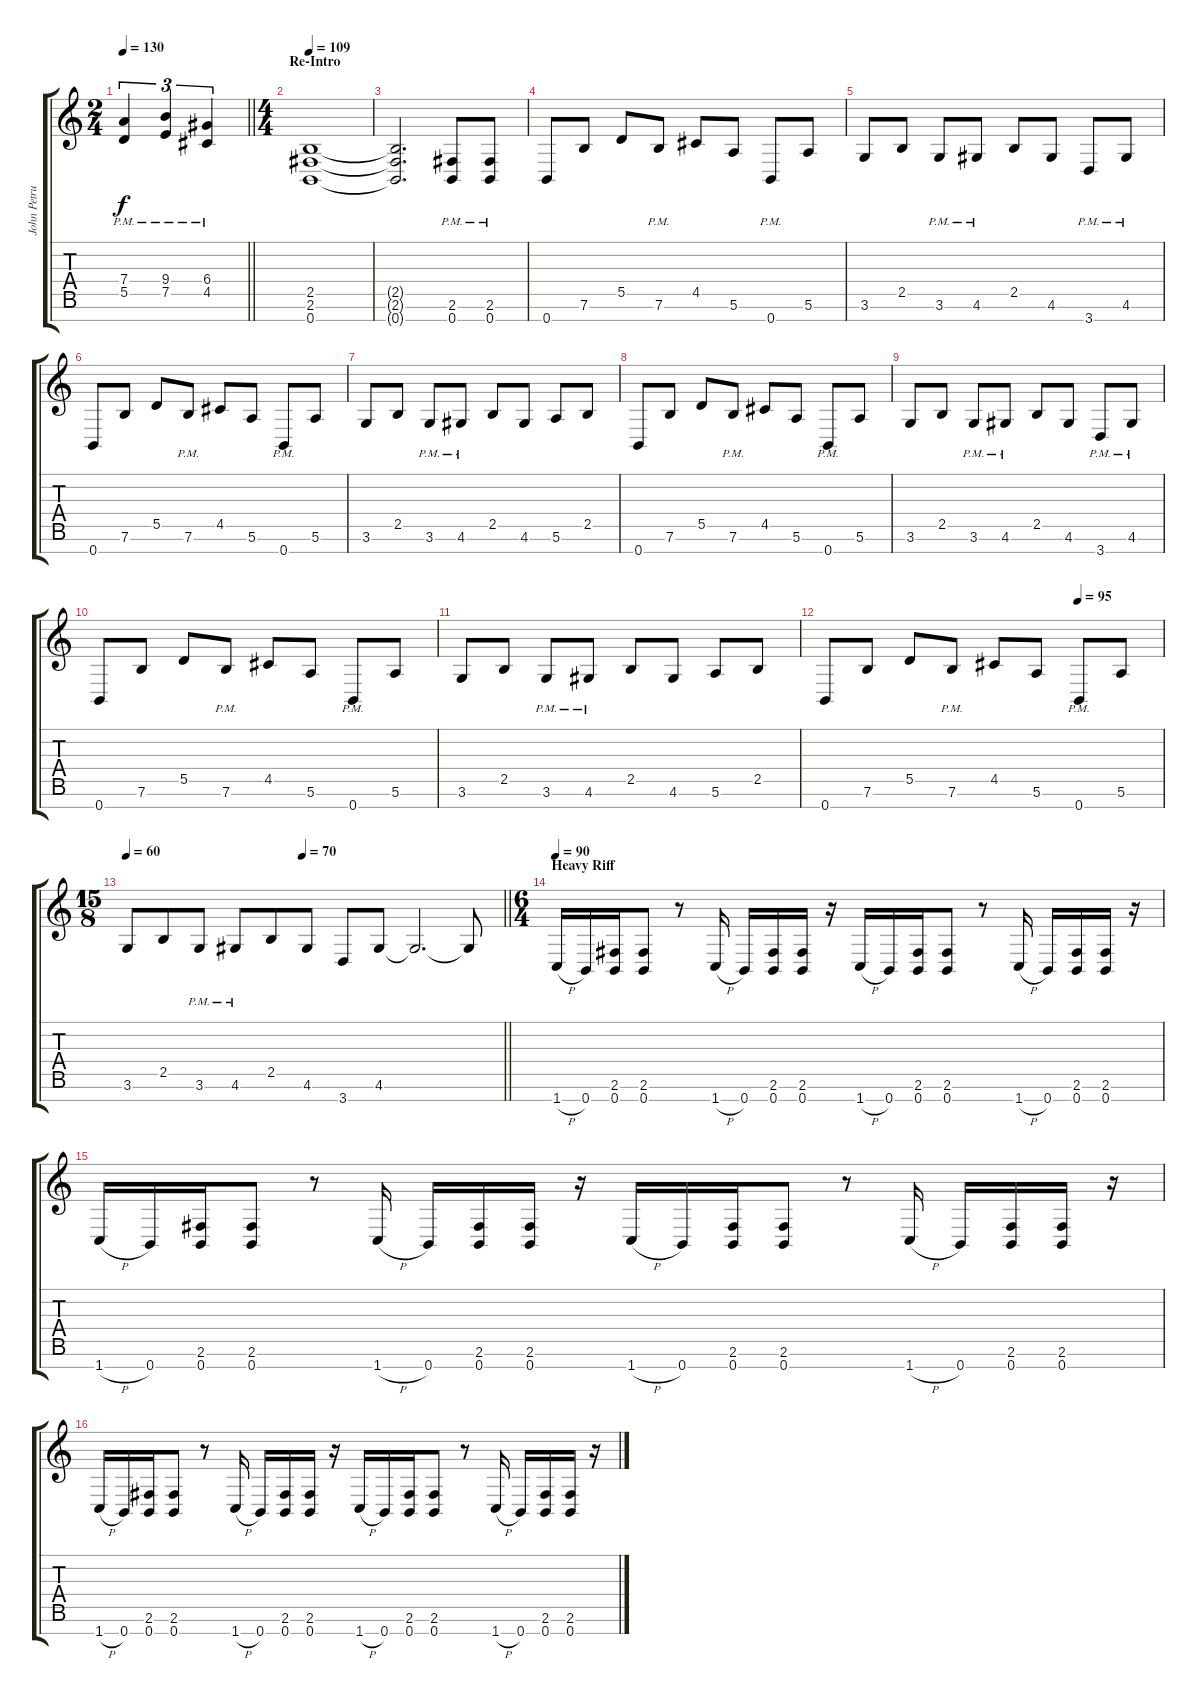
\track ("John Petrucci" "John Petru") {instrument distortionguitar}
\staff {score tabs}
\tuning (E4 B3 G3 D3 A2 E2 B1) {hide}
\ts (2 4)
\tempo 130
\clef g2
\barLineRight lightlight
\ks c
(7.4{pm} 5.5{pm}).4{tu (3 2) dy f} (9.4{pm} 7.5{pm}).4{tu (3 2)} (6.4{pm} 4.5{pm}).4{tu (3 2)} |
\ts (4 4)
\section ("" "Re-Intro")
\tempo 109
(2.5 2.6 0.7).1{balance 8} |
(2.5{t} 2.6{t} 0.7{t}).2{d} (2.6{pm} 0.7{pm}).8 (2.6{pm} 0.7{pm}).8 |
0.7.8 7.6.8 5.5.8 7.6{pm}.8 4.5.8 5.6.8 0.7{pm}.8 5.6.8 |
3.6.8 2.5.8 3.6{pm}.8 4.6{pm}.8 2.5.8 4.6.8 3.7{pm}.8 4.6{pm}.8 |
0.7.8 7.6.8 5.5.8 7.6{pm}.8 4.5.8 5.6.8 0.7{pm}.8 5.6.8 |
3.6.8 2.5.8 3.6{pm}.8 4.6{pm}.8 2.5.8 4.6.8 5.6.8 2.5.8 |
0.7.8 7.6.8 5.5.8 7.6{pm}.8 4.5.8 5.6.8 0.7{pm}.8 5.6.8 |
3.6.8 2.5.8 3.6{pm}.8 4.6{pm}.8 2.5.8 4.6.8 3.7{pm}.8 4.6{pm}.8 |
0.7.8 7.6.8 5.5.8 7.6{pm}.8 4.5.8 5.6.8 0.7{pm}.8 5.6.8 |
3.6.8 2.5.8 3.6{pm}.8 4.6{pm}.8 2.5.8 4.6.8 5.6.8 2.5.8 |
\tempo (95 0.75)
0.7.8 7.6.8 5.5.8 7.6{pm}.8 4.5.8 5.6.8 0.7{pm}.8 5.6.8 |
\ts (15 8)
\tempo 60
\tempo (70 0.4666666666666667)
\barLineRight lightlight
3.6.8 2.5.8 3.6{pm}.8 4.6{pm}.8 2.5.8 4.6.8 3.7.8 4.6.8 4.6{t}.2{d} 4.6{t}.8 |
\ts (6 4)
\section ("" "Heavy Riff")
\tempo 90
1.7{h}.16 0.7.16 (2.6 0.7).16 (2.6 0.7).8 r.8 1.7{h}.16 0.7.16 (2.6 0.7).16 (2.6 0.7).16 r.16 1.7{h}.16 0.7.16 (2.6 0.7).16 (2.6 0.7).8 r.8 1.7{h}.16 0.7.16 (2.6 0.7).16 (2.6 0.7).16 r.16 |
1.7{h}.16 0.7.16 (2.6 0.7).16 (2.6 0.7).8 r.8 1.7{h}.16 0.7.16 (2.6 0.7).16 (2.6 0.7).16 r.16 1.7{h}.16 0.7.16 (2.6 0.7).16 (2.6 0.7).8 r.8 1.7{h}.16 0.7.16 (2.6 0.7).16 (2.6 0.7).16 r.16 |
1.7{h}.16 0.7.16 (2.6 0.7).16 (2.6 0.7).8 r.8 1.7{h}.16 0.7.16 (2.6 0.7).16 (2.6 0.7).16 r.16 1.7{h}.16 0.7.16 (2.6 0.7).16 (2.6 0.7).8 r.8 1.7{h}.16 0.7.16 (2.6 0.7).16 (2.6 0.7).16 r.16
